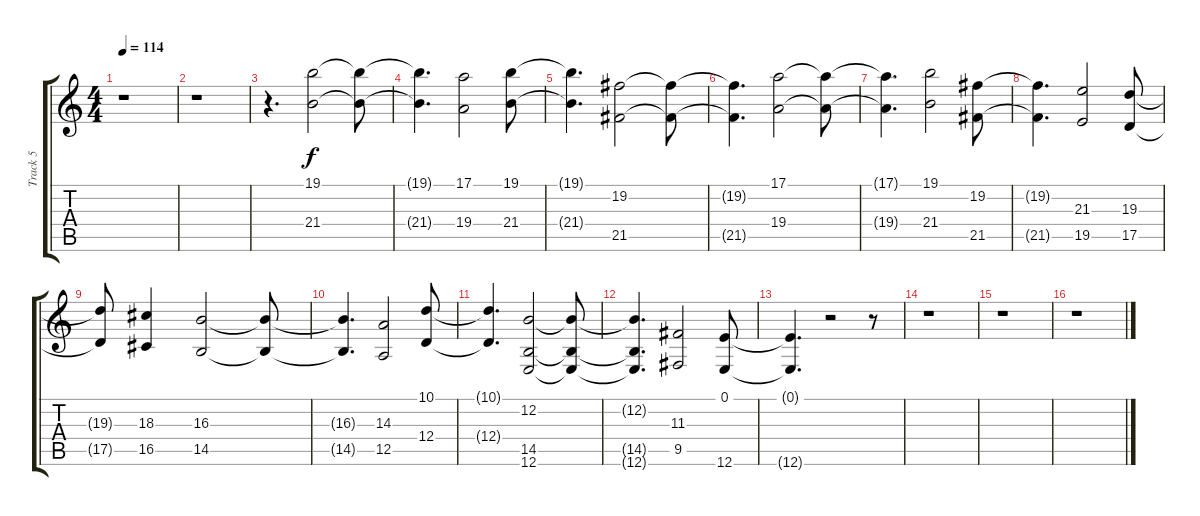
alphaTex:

\track ("Track 5" "Track 5") {instrument stringensemble1}
\staff {score tabs}
\tuning (E4 B3 G3 D3 A2 E2) {hide}
\ts (4 4)
\tempo 114
\clef g2
\ks c
r.1{dy f} |
r.1 |
r.4{d} (19.1 21.4).2{volume 10} (19.1{t} 21.4{t}).8 |
(19.1{t} 21.4{t}).4{d} (17.1 19.4).2 (19.1 21.4).8 |
(19.1{t} 21.4{t}).4{d} (19.2 21.5).2 (19.2{t} 21.5{t}).8 |
(19.2{t} 21.5{t}).4{d} (17.1 19.4).2 (17.1{t} 19.4{t}).8 |
(17.1{t} 19.4{t}).4{d} (19.1 21.4).2 (19.2 21.5).8 |
(19.2{t} 21.5{t}).4{d} (21.3 19.5).2 (19.3 17.5).8 |
(19.3{t} 17.5{t}).8 (18.3 16.5).4 (16.3 14.5).2 (16.3{t} 14.5{t}).8 |
(16.3{t} 14.5{t}).4{d} (14.3 12.5).2 (10.1 12.4).8 |
(10.1{t} 12.4{t}).4{d} (12.2 14.5 12.6).2 (12.2{t} 14.5{t} 12.6{t}).8 |
(12.2{t} 14.5{t} 12.6{t}).4{d} (11.3 9.5).2 (0.1 12.6).8{volume 11} |
(0.1{t} 12.6{t}).4{d} r.2 r.8 |
r.1 |
r.1 |
r.1
